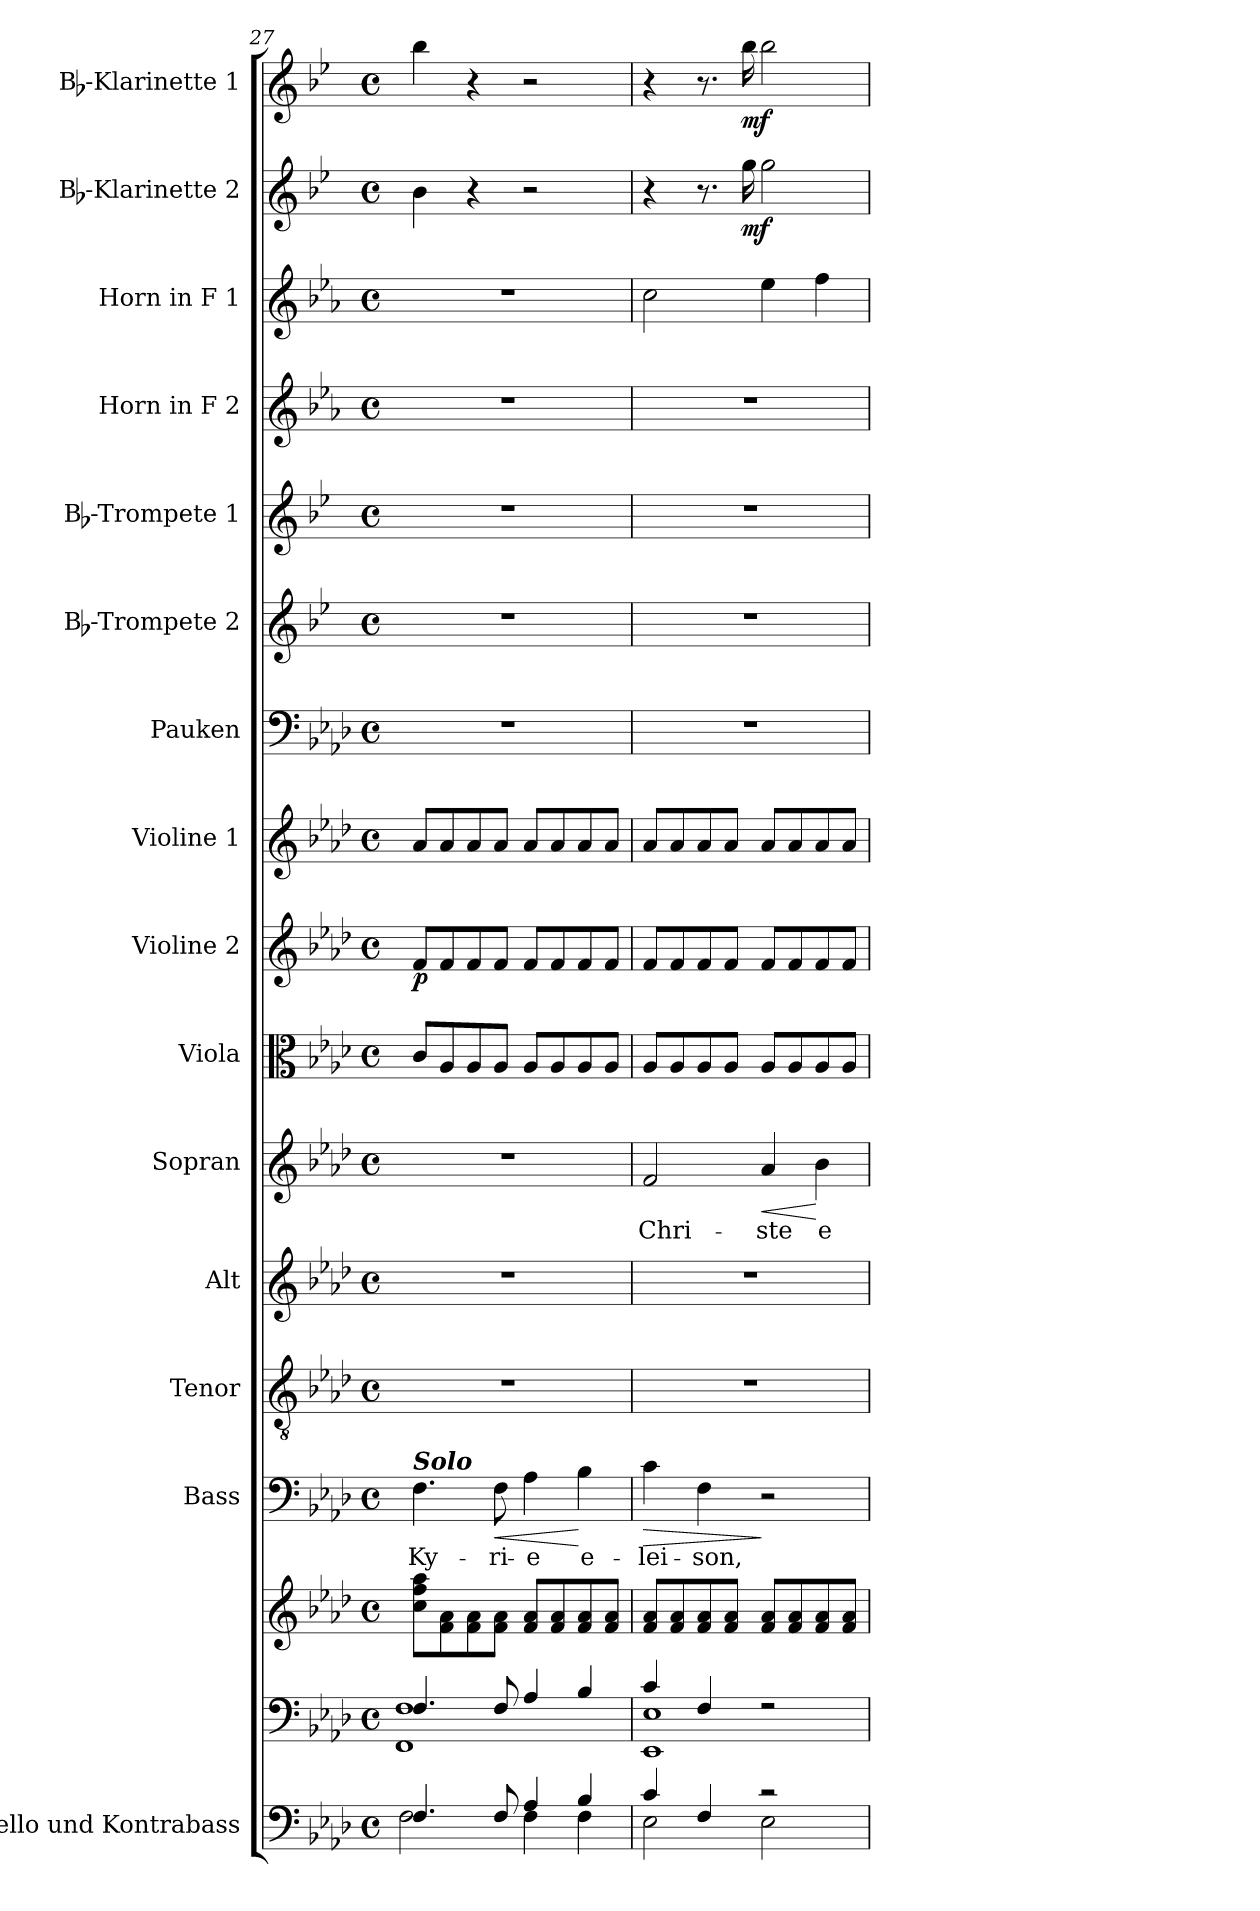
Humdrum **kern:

**kern	**kern	**kern	**kern	**text	**dynam	**kern	**kern	**kern	**text	**dynam	**kern	**kern	**dynam	**kern	**kern	**kern	**kern	**kern	**kern	**kern	**dynam	**kern	**dynam
*part16	*part15	*part15	*part14	*part14	*part14	*part13	*part12	*part11	*part11	*part11	*part10	*part9	*part9	*part8	*part7	*part6	*part5	*part4	*part3	*part2	*part2	*part1	*part1
*staff17	*staff16	*staff15	*staff14	*staff14	*staff14	*staff13	*staff12	*staff11	*staff11	*staff11	*staff10	*staff9	*staff9	*staff8	*staff7	*staff6	*staff5	*staff4	*staff3	*staff2	*staff2	*staff1	*staff1
*I"Cello und Kontrabass	*	*	*I"Bass	*	*	*I"Tenor	*I"Alt	*I"Sopran	*	*	*I"Viola	*I"Violine 2	*	*I"Violine 1	*I"Pauken	*I"Bb-Trompete 2	*I"Bb-Trompete 1	*I"Horn in F 2	*I"Horn in F 1	*I"Bb-Klarinette 2	*	*I"Bb-Klarinette 1	*
*I'Kb.	*	*	*I'B.	*	*	*I'T.	*I'A.	*I'S.	*	*	*I'Vla.	*I'Vl. 2	*	*I'Vl. 1	*I'Pk.	*I'Bb Trp. 2	*I'Bb Trp. 1	*	*	*I'Bb Kl. 2	*	*I'Bb Kl. 1	*
*clefF4	*clefF4	*clefG2	*clefF4	*	*	*clefGv2	*clefG2	*clefG2	*	*	*clefC3	*clefG2	*	*clefG2	*clefF4	*clefG2	*clefG2	*clefG2	*clefG2	*clefG2	*	*clefG2	*
*ITrd7c12	*	*	*	*	*	*	*	*	*	*	*	*	*	*	*	*ITrd1c2	*ITrd1c2	*ITrd4c7	*ITrd4c7	*ITrd1c2	*	*ITrd1c2	*
*k[b-e-a-d-]	*k[b-e-a-d-]	*k[b-e-a-d-]	*k[b-e-a-d-]	*	*	*k[b-e-a-d-]	*k[b-e-a-d-]	*k[b-e-a-d-]	*	*	*k[b-e-a-d-]	*k[b-e-a-d-]	*	*k[b-e-a-d-]	*k[b-e-a-d-]	*k[b-e-a-d-]	*k[b-e-a-d-]	*k[b-e-a-d-]	*k[b-e-a-d-]	*k[b-e-a-d-]	*	*k[b-e-a-d-]	*
*A-:	*A-:	*A-:	*A-:	*	*	*A-:	*A-:	*A-:	*	*	*A-:	*A-:	*	*A-:	*A-:	*A-:	*A-:	*A-:	*A-:	*A-:	*	*A-:	*
*M4/4	*M4/4	*M4/4	*M4/4	*	*	*M4/4	*M4/4	*M4/4	*	*	*M4/4	*M4/4	*	*M4/4	*M4/4	*M4/4	*M4/4	*M4/4	*M4/4	*M4/4	*	*M4/4	*
*met(c)	*met(c)	*met(c)	*met(c)	*	*	*met(c)	*met(c)	*met(c)	*	*	*met(c)	*met(c)	*	*met(c)	*met(c)	*met(c)	*met(c)	*met(c)	*met(c)	*met(c)	*	*met(c)	*
=27	=27	=27	=27	=27	=27	=27	=27	=27	=27	=27	=27	=27	=27	=27	=27	=27	=27	=27	=27	=27	=27	=27	=27
*^	*^	*	*	*	*	*	*	*	*	*	*	*	*	*	*	*	*	*	*	*	*	*	*
!	!	!	!	!	!LO:TX:a:Bi:t=Solo	!	!	!	!	!	!	!	!	!	!	!	!	!	!	!	!	!	!	!	!
!	!	!	!	!	!	!LO:LY:b	!	!	!	!	!	!	!	!	!LO:DY:b	!	!	!	!	!	!	!	!	!	!
4.FF/	2FF\	4.F/	1FF 1F	8cc\ 8ff\ 8aa-\L	4.F\	Ky-	.	1r	1r	1r	.	.	8c/L	8f/L	p	8a-/L	1r	1r	1r	1r	1r	4a-\	.	4aa-\	.
.	.	.	.	8f\ 8a-\	.	.	.	.	.	.	.	.	8A-/	8f/	.	8a-/	.	.	.	.	.	.	.	.	.
.	.	.	.	8f\ 8a-\	.	.	.	.	.	.	.	.	8A-/	8f/	.	8a-/	.	.	.	.	.	4r	.	4r	.
!	!	!	!	!	!	!LO:LY:b	!LO:HP:b	!	!	!	!	!	!	!	!	!	!	!	!	!	!	!	!	!	!
8FF/	.	8F/	.	8f\ 8a-\J	8F\	-ri-	<	.	.	.	.	.	8A-/J	8f/J	.	8a-/J	.	.	.	.	.	.	.	.	.
!	!	!	!	!	!	!LO:LY:b	!	!	!	!	!	!	!	!	!	!	!	!	!	!	!	!	!	!	!
4AA-/	4FF\	4A-/	.	8f/ 8a-/L	4A-\	-e	.	.	.	.	.	.	8A-/L	8f/L	.	8a-/L	.	.	.	.	.	2r	.	2r	.
.	.	.	.	8f/ 8a-/	.	.	.	.	.	.	.	.	8A-/	8f/	.	8a-/	.	.	.	.	.	.	.	.	.
!	!	!	!	!	!	!LO:LY:b	!	!	!	!	!	!	!	!	!	!	!	!	!	!	!	!	!	!	!
4BB-/	4FF\	4B-/	.	8f/ 8a-/	4B-\	e-	[	.	.	.	.	.	8A-/	8f/	.	8a-/	.	.	.	.	.	.	.	.	.
.	.	.	.	8f/ 8a-/J	.	.	.	.	.	.	.	.	8A-/J	8f/J	.	8a-/J	.	.	.	.	.	.	.	.	.
=28	=28	=28	=28	=28	=28	=28	=28	=28	=28	=28	=28	=28	=28	=28	=28	=28	=28	=28	=28	=28	=28	=28	=28	=28	=28
!	!	!	!	!	!	!LO:LY:b	!LO:HP:b	!	!	!	!LO:LY:b	!	!	!	!	!	!	!	!	!	!	!	!	!	!
4C/	2EE-\	4c/	1EE- 1E-	8f/ 8a-/L	4c\	-lei-	>	1r	1r	2f/	Chri-	.	8A-/L	8f/L	.	8a-/L	1r	1r	1r	1r	2f\	4r	.	4r	.
.	.	.	.	8f/ 8a-/	.	.	.	.	.	.	.	.	8A-/	8f/	.	8a-/	.	.	.	.	.	.	.	.	.
!	!	!	!	!	!	!LO:LY:b	!	!	!	!	!	!	!	!	!	!	!	!	!	!	!	!	!	!	!
4FF/	.	4F/	.	8f/ 8a-/	4F\	-son,	.	.	.	.	.	.	8A-/	8f/	.	8a-/	.	.	.	.	.	8.r	.	8.r	.
.	.	.	.	8f/ 8a-/J	.	.	.	.	.	.	.	.	8A-/J	8f/J	.	8a-/J	.	.	.	.	.	.	.	.	.
!	!	!	!	!	!	!	!	!	!	!	!	!	!	!	!	!	!	!	!	!	!	!	!LO:DY:b	!	!LO:DY:b
.	.	.	.	.	.	.	.	.	.	.	.	.	.	.	.	.	.	.	.	.	.	16ff\	mf	16aa-\	mf
!	!	!	!	!	!	!	!	!	!	!	!LO:LY:b	!LO:HP:b	!	!	!	!	!	!	!	!	!	!	!	!	!
2rc	2EE-\	2rF	.	8f/ 8a-/L	2r	.	]	.	.	4a-/	-ste	<	8A-/L	8f/L	.	8a-/L	.	.	.	.	4a-\	2ff\	.	2aa-\	.
.	.	.	.	8f/ 8a-/	.	.	.	.	.	.	.	.	8A-/	8f/	.	8a-/	.	.	.	.	.	.	.	.	.
!	!	!	!	!	!	!	!	!	!	!	!LO:LY:b	!	!	!	!	!	!	!	!	!	!	!	!	!	!
.	.	.	.	8f/ 8a-/	.	.	.	.	.	4b-\	e-	[	8A-/	8f/	.	8a-/	.	.	.	.	4b-\	.	.	.	.
.	.	.	.	8f/ 8a-/J	.	.	.	.	.	.	.	.	8A-/J	8f/J	.	8a-/J	.	.	.	.	.	.	.	.	.
*v	*v	*	*	*	*	*	*	*	*	*	*	*	*	*	*	*	*	*	*	*	*	*	*	*	*
*	*v	*v	*	*	*	*	*	*	*	*	*	*	*	*	*	*	*	*	*	*	*	*	*	*
=	=	=	=	=	=	=	=	=	=	=	=	=	=	=	=	=	=	=	=	=	=	=	=
*-	*-	*-	*-	*-	*-	*-	*-	*-	*-	*-	*-	*-	*-	*-	*-	*-	*-	*-	*-	*-	*-	*-	*-
